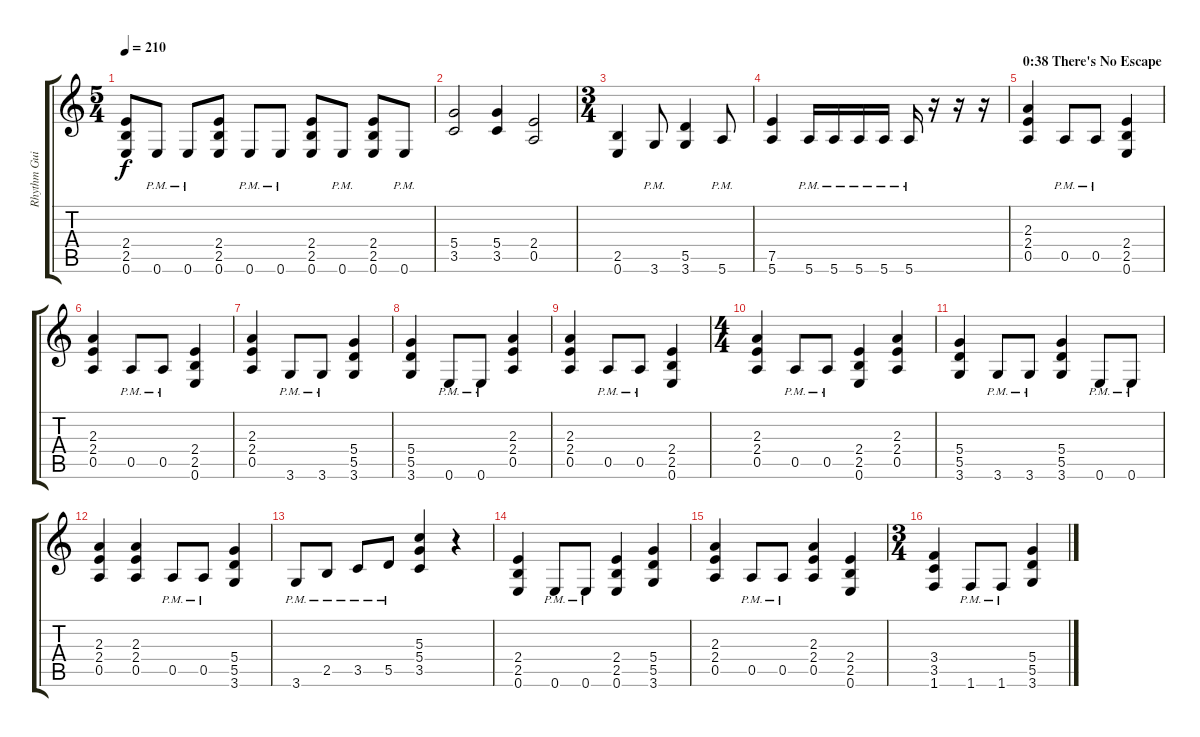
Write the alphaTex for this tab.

\track ("Rhythm Guitar Right" "Rhythm Gui") {instrument distortionguitar}
\staff {score tabs}
\tuning (E4 B3 G3 D3 A2 E2) {hide}
\ts (5 4)
\tempo 210
\clef g2
\ks c
(2.4 2.5 0.6).8{dy f} 0.6{pm}.8 0.6{pm}.8 (2.4 2.5 0.6).8 0.6{pm}.8 0.6{pm}.8 (2.4 2.5 0.6).8 0.6{pm}.8 (2.4 2.5 0.6).8 0.6{pm}.8 |
(5.4 3.5).2 (5.4 3.5).4 (2.4 0.5).2 |
\ts (3 4)
(2.5 0.6).4 3.6{pm}.8 (5.5 3.6).4 5.6{pm}.8 |
(7.5 5.6).4 5.6{pm}.16 5.6{pm}.16 5.6{pm}.16 5.6{pm}.16 5.6{pm}.16 r.16 r.16 r.16 |
\section ("" "0:38 There's No Escape")
(2.3 2.4 0.5).4 0.5{pm}.8 0.5{pm}.8 (2.4 2.5 0.6).4 |
(2.3 2.4 0.5).4 0.5{pm}.8 0.5{pm}.8 (2.4 2.5 0.6).4 |
(2.3 2.4 0.5).4 3.6{pm}.8 3.6{pm}.8 (5.4 5.5 3.6).4 |
(5.4 5.5 3.6).4 0.6{pm}.8 0.6{pm}.8 (2.3 2.4 0.5).4 |
(2.3 2.4 0.5).4 0.5{pm}.8 0.5{pm}.8 (2.4 2.5 0.6).4 |
\ts (4 4)
(2.3 2.4 0.5).4 0.5{pm}.8 0.5{pm}.8 (2.4 2.5 0.6).4 (2.3 2.4 0.5).4 |
(5.4 5.5 3.6).4 3.6{pm}.8 3.6{pm}.8 (5.4 5.5 3.6).4 0.6{pm}.8 0.6{pm}.8 |
(2.3 2.4 0.5).4 (2.3 2.4 0.5).4 0.5{pm}.8 0.5{pm}.8 (5.4 5.5 3.6).4 |
3.6{pm}.8 2.5{pm}.8 3.5{pm}.8 5.5{pm}.8 (5.3 5.4 3.5).4 r.4 |
(2.4 2.5 0.6).4 0.6{pm}.8 0.6{pm}.8 (2.4 2.5 0.6).4 (5.4 5.5 3.6).4 |
(2.3 2.4 0.5).4 0.5{pm}.8 0.5{pm}.8 (2.3 2.4 0.5).4 (2.4 2.5 0.6).4 |
\ts (3 4)
(3.4 3.5 1.6).4 1.6{pm}.8 1.6{pm}.8 (5.4 5.5 3.6).4
